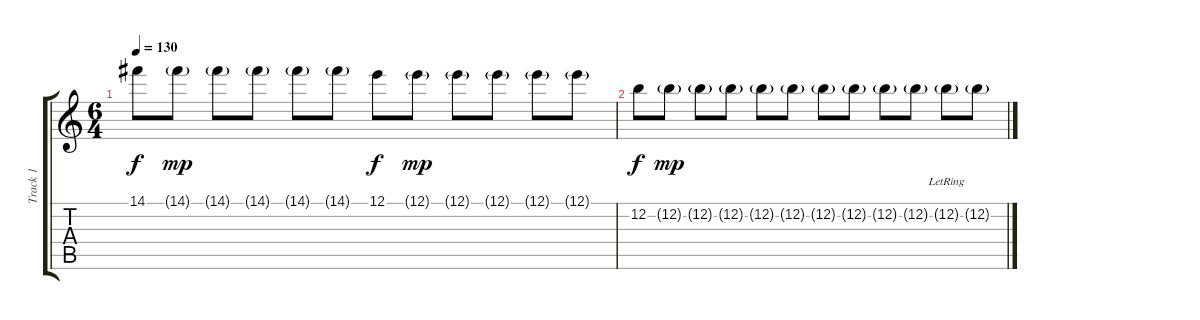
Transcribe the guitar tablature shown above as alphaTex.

\track ("Track 1" "Track 1") {instrument electricguitarclean}
\staff {score tabs}
\tuning (E4 B3 G3 D3 A2 D2) {hide}
\ts (6 4)
\tempo 130
\clef g2
\ks c
14.1.8{dy f} 14.1{g}.8{dy mp} 14.1{g}.8 14.1{g}.8 14.1{g}.8 14.1{g}.8 12.1.8{dy f} 12.1{g}.8{dy mp} 12.1{g}.8 12.1{g}.8 12.1{g}.8 12.1{g}.8 |
12.2.8{dy f} 12.2{g}.8{dy mp} 12.2{g}.8 12.2{g}.8 12.2{g}.8 12.2{g}.8 12.2{g}.8 12.2{g}.8 12.2{g}.8 12.2{g}.8 12.2{g lr}.8 12.2{g lr}.8
